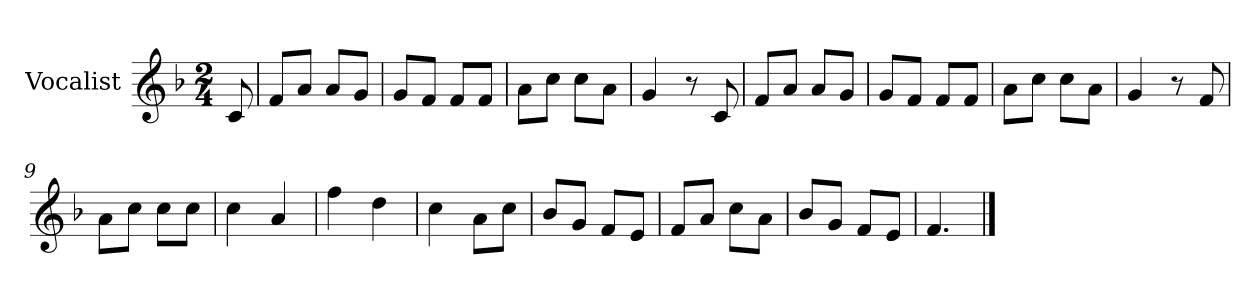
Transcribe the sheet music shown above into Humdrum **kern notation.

**kern
*part1
*staff1
*I"Vocalist
*k[b-]
*F:
*M2/4
=
8c
=1
8fL
8aJ
8aL
8gJ
=2
8gL
8fJ
8fL
8fJ
=3
8aL
8ccJ
8ccL
8aJ
=4
4g
8r
8c
=5
8fL
8aJ
8aL
8gJ
=6
8gL
8fJ
8fL
8fJ
=7
8aL
8ccJ
8ccL
8aJ
=8
4g
8r
8f
=9
8aL
8ccJ
8ccL
8ccJ
=10
4cc
4a
=11
4ff
4dd
=12
4cc
8aL
8ccJ
=13
8b-L
8gJ
8fL
8eJ
=14
8fL
8aJ
8ccL
8aJ
=15
8b-L
8gJ
8fL
8eJ
=16
4.f
==
*-
